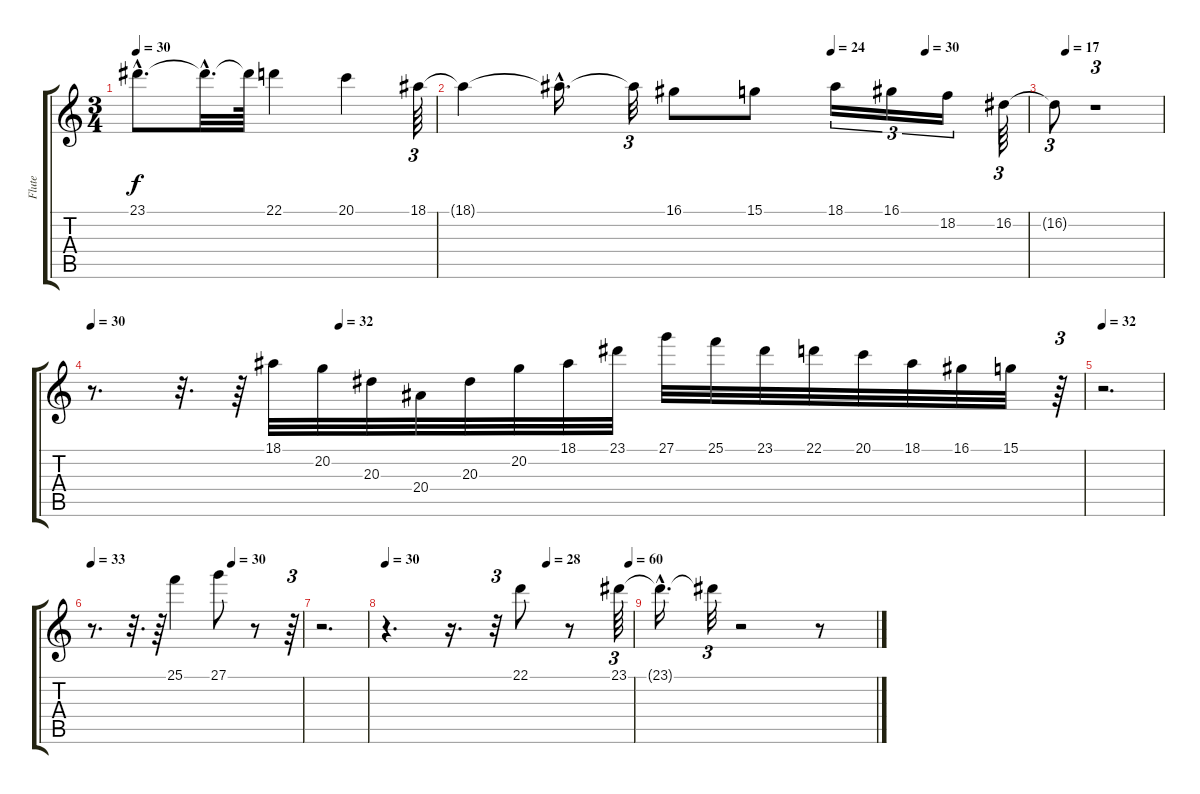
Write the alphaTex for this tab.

\track ("Flute" "Flute") {instrument flute}
\staff {score tabs}
\tuning (E4 B3 G3 D3 A2 E2) {hide}
\ts (3 4)
\tempo 30
\clef g2
\ks c
23.1{hac t}.8{d dy f} 23.1{hac t}.32{d} 23.1{t}.64 22.1.4 20.1.4 18.1.64{tu (3 2)} |
\tempo (24 0.6527777777777778)
\tempo (30 0.8194444444444444)
18.1{t}.4 18.1{hac t}.16{d} 18.1{t}.32{tu (3 2)} 16.1.8 15.1.8 18.1.16{tu (3 2)} 16.1.16{tu (3 2)} 18.2.16{tu (3 2)} 16.2.64{tu (3 2)} |
\tempo (17 0.1111111111111111)
16.2{t}.8{tu (3 2)} r.1{tu (3 2)} |
\tempo 30
\tempo (32 0.25)
r.8{d} r.32{d} r.64 18.1.32 20.2.32 20.3.32 20.4.32 20.3.32 20.2.32 18.1.32 23.1.32 27.1.32 25.1.32 23.1.32 22.1.32 20.1.32 18.1.32 16.1.32 15.1.32 r.64{tu (3 2)} |
\tempo 32
r.2{d} |
\tempo 33
\tempo (30 0.6666666666666666)
r.8{d} r.32{d} r.64 25.1.4 27.1.8 r.8 r.64{tu (3 2)} |
r.2{d} |
\tempo 30
\tempo (28 0.6527777777777778)
\tempo (60 0.9861111111111112)
r.4{d} r.16{d} r.32{tu (3 2)} 22.1.8 r.8 23.1.64{tu (3 2)} |
23.1{hac t}.16{d} 23.1{t}.32{tu (3 2)} r.2 r.8
